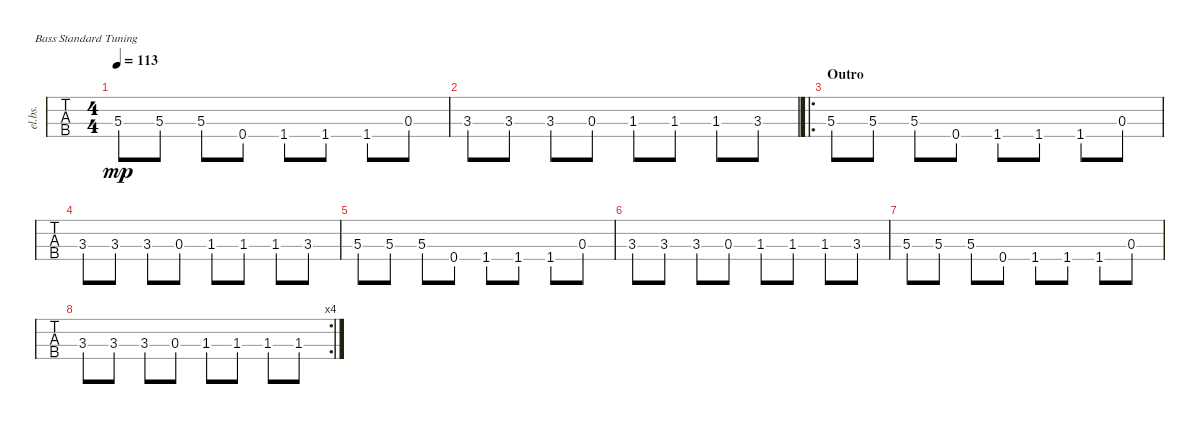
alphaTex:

\bracketExtendMode nobrackets
\track ("Bass Track" "el.bs.") {instrument electricbasspick}
\staff {tabs}
\tuning (G2 D2 A1 E1)
\ts (4 4)
\tempo 113
\clef f4
\ks aminor
5.3.8{dy mp} 5.3.8 5.3.8 0.4.8 1.4.8 1.4.8 1.4.8 0.3.8 |
3.3.8 3.3.8 3.3.8 0.3.8 1.3{acc #}.8 1.3{acc #}.8 1.3{acc #}.8 3.3.8 |
\ro
\section ("" "Outro")
5.3.8 5.3.8 5.3.8 0.4.8 1.4.8 1.4.8 1.4.8 0.3.8 |
3.3.8 3.3.8 3.3.8 0.3.8 1.3{acc #}.8 1.3{acc #}.8 1.3{acc #}.8 3.3.8 |
5.3.8 5.3.8 5.3.8 0.4.8 1.4.8 1.4.8 1.4.8 0.3.8 |
3.3.8 3.3.8 3.3.8 0.3.8 1.3{acc #}.8 1.3{acc #}.8 1.3{acc #}.8 3.3.8 |
5.3.8 5.3.8 5.3.8 0.4.8 1.4.8 1.4.8 1.4.8 0.3.8 |
\rc 4
3.3.8 3.3.8 3.3.8 0.3.8 1.3{acc #}.8 1.3{acc #}.8 1.3{acc #}.8 1.3{acc #}.8
